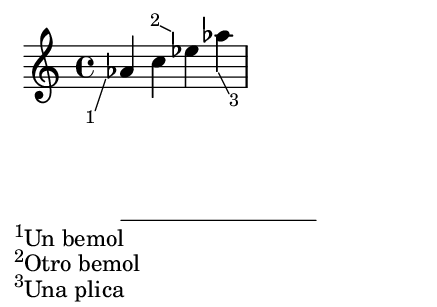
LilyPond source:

%% Generated by lilypond-book
%% Options: [exampleindent=10.16\mm,indent=0\mm,line-width=160\mm,papersize="a8landscape",quote]
\include "lilypond-book-preamble.ly"


% ****************************************************************
% Start cut-&-pastable-section
% ****************************************************************

#(ly:set-option 'eps-box-padding 3.000000)



\paper {
  #(set-paper-size "a8landscape")
  indent = 0\mm
  line-width = 160\mm
  % offset the left padding, also add 1mm as lilypond creates cropped
  % images with a little space on the right
  line-width = #(- line-width (* mm  3.000000) (* mm 1))
  line-width = 160\mm - 2.0 * 10.16\mm
  % offset the left padding, also add 1mm as lilypond creates cropped
  % images with a little space on the right
  line-width = #(- line-width (* mm  3.000000) (* mm 1))
}

\layout {
  
}




% ****************************************************************
% ly snippet:
% ****************************************************************
\sourcefileline 1565
\book {
  \header { tagline = ##f }
  \relative c'' {
    \footnote #'(-1 . -3) "Un bemol" Accidental
    aes4 c
    \footnote #'(-1 . 0.5) "Otro bemol" Accidental
    ees
    \footnote #'(1 . -2) "Una plica" Stem
    aes
  }
}



% ****************************************************************
% end ly snippet
% ****************************************************************
